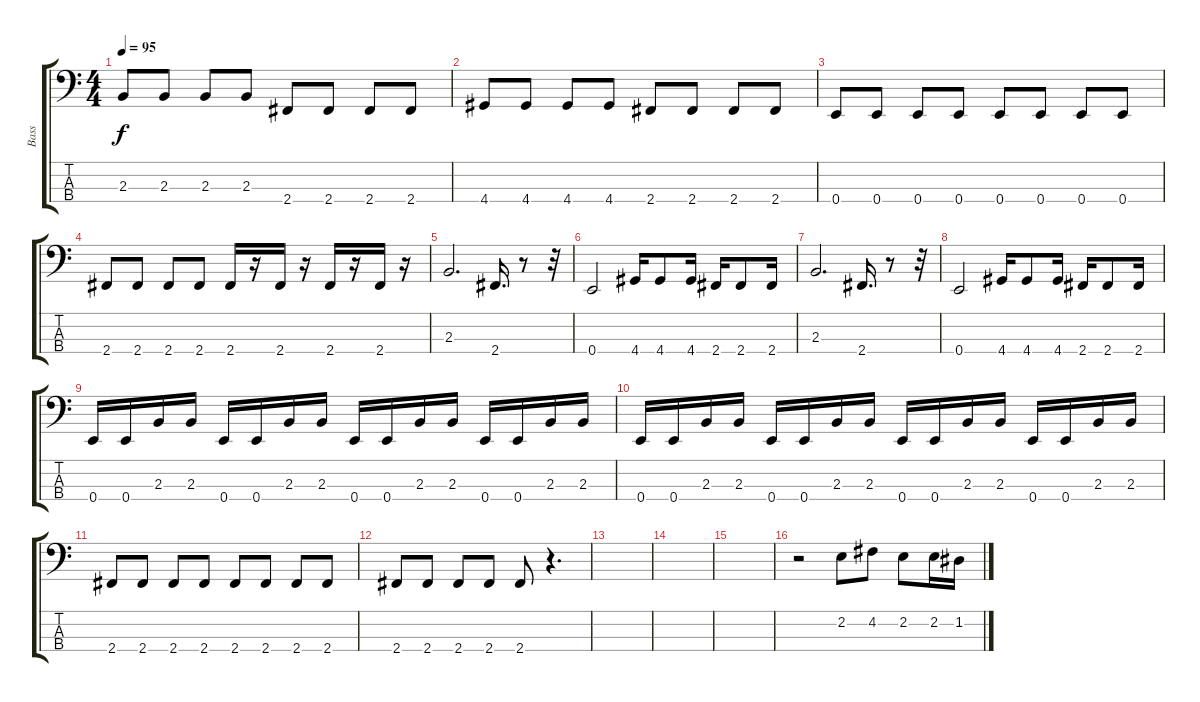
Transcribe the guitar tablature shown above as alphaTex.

\track ("Bass" "Bass") {instrument electricbassfinger}
\staff {score tabs}
\tuning (G2 D2 A1 E1) {hide}
\ts (4 4)
\tempo 95
\clef f4
\ks c
2.3.8{dy f} 2.3.8 2.3.8 2.3.8 2.4.8 2.4.8 2.4.8 2.4.8 |
4.4.8 4.4.8 4.4.8 4.4.8 2.4.8 2.4.8 2.4.8 2.4.8 |
0.4.8 0.4.8 0.4.8 0.4.8 0.4.8 0.4.8 0.4.8 0.4.8 |
2.4.8 2.4.8 2.4.8 2.4.8 2.4.16 r.16 2.4.16 r.16 2.4.16 r.16 2.4.16 r.16 |
2.3.2{d} 2.4.16{d} r.8 r.32 |
0.4.2 4.4.16 4.4.8 4.4.16 2.4.16 2.4.8 2.4.16 |
2.3.2{d} 2.4.16{d} r.8 r.32 |
0.4.2 4.4.16 4.4.8 4.4.16 2.4.16 2.4.8 2.4.16 |
0.4.16 0.4.16 2.3.16 2.3.16 0.4.16 0.4.16 2.3.16 2.3.16 0.4.16 0.4.16 2.3.16 2.3.16 0.4.16 0.4.16 2.3.16 2.3.16 |
0.4.16 0.4.16 2.3.16 2.3.16 0.4.16 0.4.16 2.3.16 2.3.16 0.4.16 0.4.16 2.3.16 2.3.16 0.4.16 0.4.16 2.3.16 2.3.16 |
2.4.8 2.4.8 2.4.8 2.4.8 2.4.8 2.4.8 2.4.8 2.4.8 |
2.4.8 2.4.8 2.4.8 2.4.8 2.4.8 r.4{d} |
|
|
|
r.2 2.2.8 4.2.8 2.2.8 2.2.16 1.2.16
